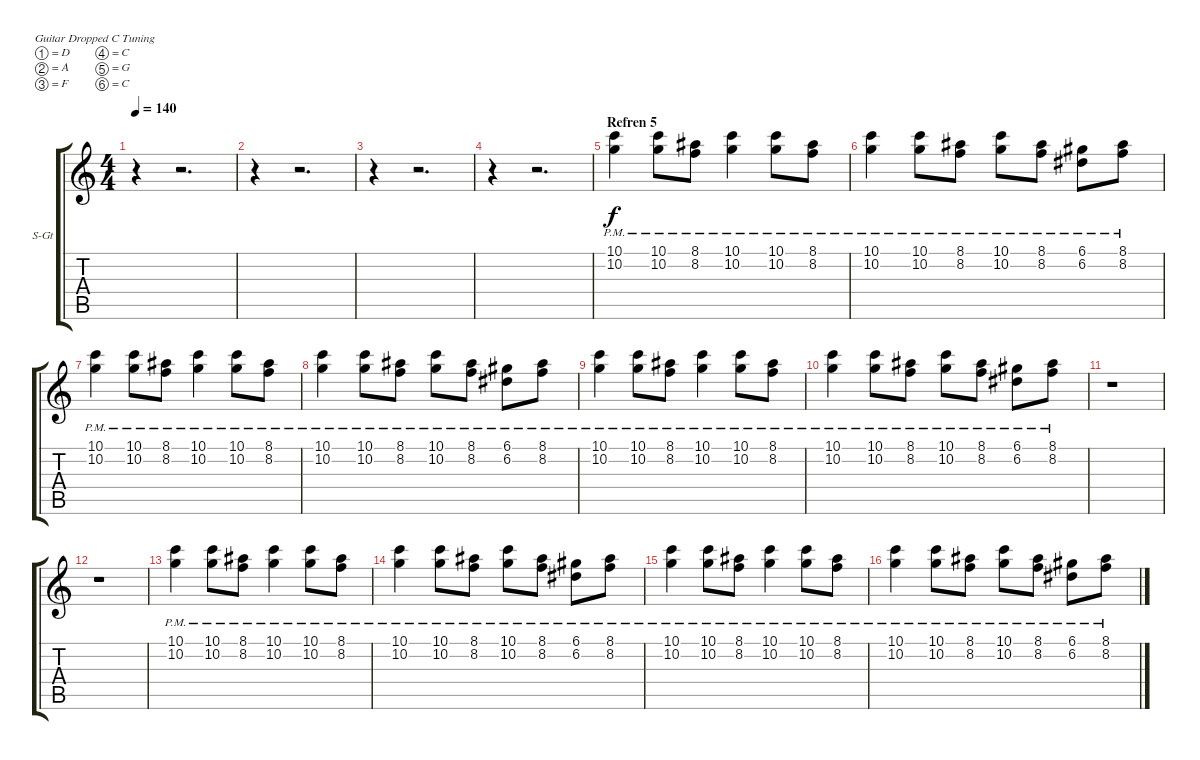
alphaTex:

\bracketExtendMode groupsimilarinstruments
\firstSystemTrackNameOrientation horizontal
\otherSystemsTrackNameOrientation horizontal
\track ("SFX" "S-Gt") {instrument piccolo}
\staff {score tabs}
\tuning (D4 A3 F3 C3 G2 C2)
\displaytranspose 12
\ts (4 4)
\tempo 140
\clef g2
\ks c
r.4{dy f} r.2{d} |
r.4 r.2{d} |
r.4 r.2{d} |
r.4 r.2{d} |
\section ("" "Refren 5")
(10.1{pm} 10.2{pm}).4 (10.1{pm} 10.2{pm}).8 (8.1{pm} 8.2{pm}).8 (10.1{pm} 10.2{pm}).4 (10.1{pm} 10.2{pm}).8 (8.1{pm} 8.2{pm}).8 |
(10.1{pm} 10.2{pm}).4 (10.1{pm} 10.2{pm}).8 (8.1{pm} 8.2{pm}).8 (10.1{pm} 10.2{pm}).8 (8.1{pm} 8.2{pm}).8 (6.1{pm} 6.2{pm}).8 (8.1{pm} 8.2{pm}).8 |
(10.1{pm} 10.2{pm}).4 (10.1{pm} 10.2{pm}).8 (8.1{pm} 8.2{pm}).8 (10.1{pm} 10.2{pm}).4 (10.1{pm} 10.2{pm}).8 (8.1{pm} 8.2{pm}).8 |
(10.1{pm} 10.2{pm}).4 (10.1{pm} 10.2{pm}).8 (8.1{pm} 8.2{pm}).8 (10.1{pm} 10.2{pm}).8 (8.1{pm} 8.2{pm}).8 (6.1{pm} 6.2{pm}).8 (8.1{pm} 8.2{pm}).8 |
(10.1{pm} 10.2{pm}).4 (10.1{pm} 10.2{pm}).8 (8.1{pm} 8.2{pm}).8 (10.1{pm} 10.2{pm}).4 (10.1{pm} 10.2{pm}).8 (8.1{pm} 8.2{pm}).8 |
(10.1{pm} 10.2{pm}).4 (10.1{pm} 10.2{pm}).8 (8.1{pm} 8.2{pm}).8 (10.1{pm} 10.2{pm}).8 (8.1{pm} 8.2{pm}).8 (6.1{pm} 6.2{pm}).8 (8.1{pm} 8.2{pm}).8 |
r.1 |
r.1 |
(10.1{pm} 10.2{pm}).4 (10.1{pm} 10.2{pm}).8 (8.1{pm} 8.2{pm}).8 (10.1{pm} 10.2{pm}).4 (10.1{pm} 10.2{pm}).8 (8.1{pm} 8.2{pm}).8 |
(10.1{pm} 10.2{pm}).4 (10.1{pm} 10.2{pm}).8 (8.1{pm} 8.2{pm}).8 (10.1{pm} 10.2{pm}).8 (8.1{pm} 8.2{pm}).8 (6.1{pm} 6.2{pm}).8 (8.1{pm} 8.2{pm}).8 |
(10.1{pm} 10.2{pm}).4 (10.1{pm} 10.2{pm}).8 (8.1{pm} 8.2{pm}).8 (10.1{pm} 10.2{pm}).4 (10.1{pm} 10.2{pm}).8 (8.1{pm} 8.2{pm}).8 |
(10.1{pm} 10.2{pm}).4 (10.1{pm} 10.2{pm}).8 (8.1{pm} 8.2{pm}).8 (10.1{pm} 10.2{pm}).8 (8.1{pm} 8.2{pm}).8 (6.1{pm} 6.2{pm}).8 (8.1{pm} 8.2{pm}).8
